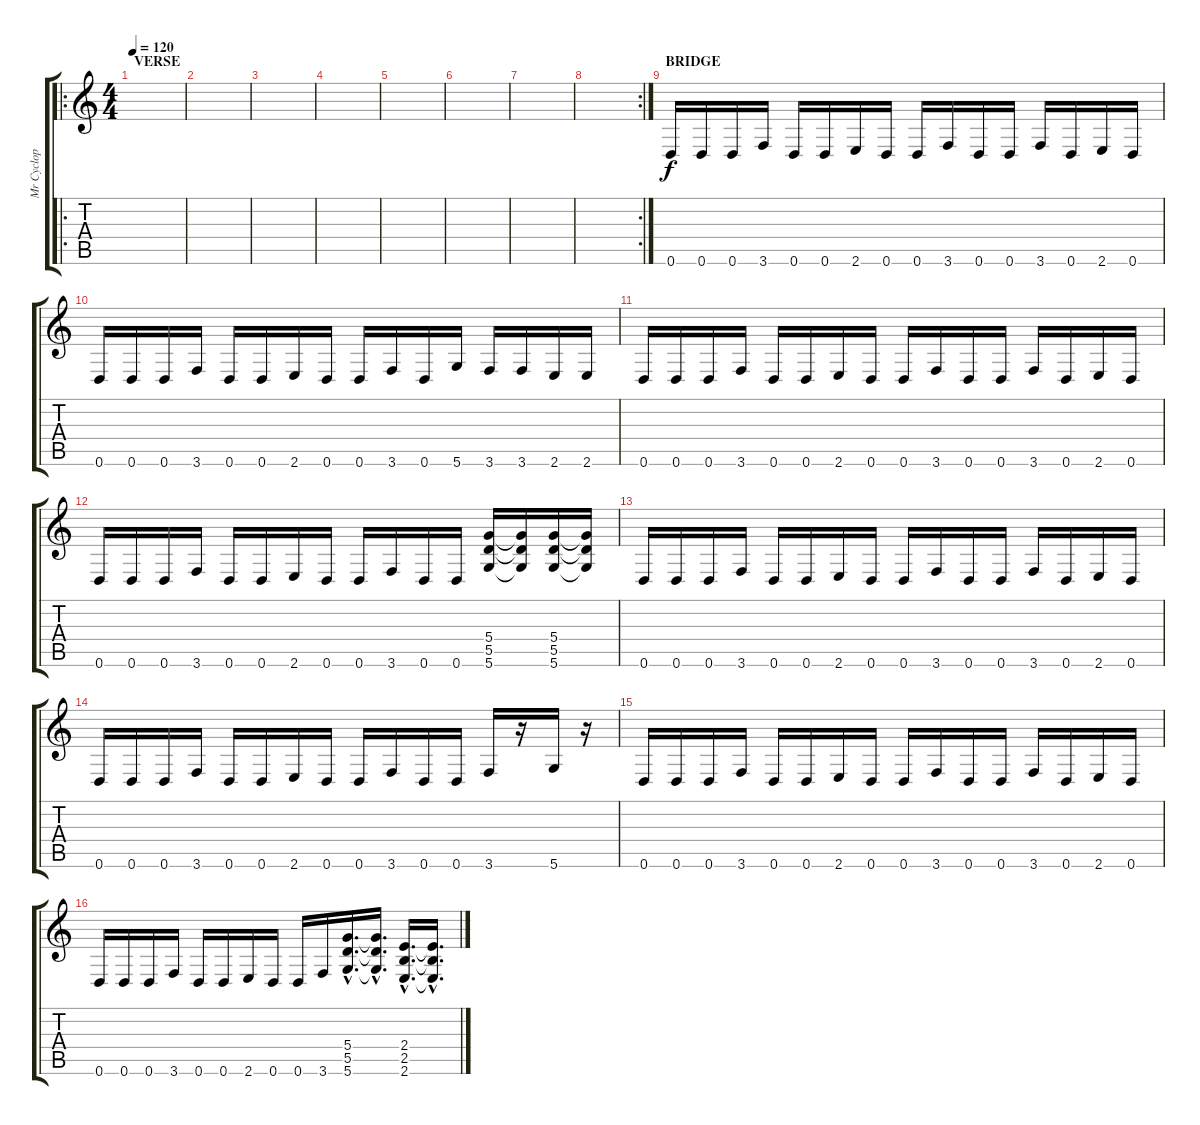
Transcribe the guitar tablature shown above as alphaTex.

\track ("Mr Cyclop" "Mr Cyclop") {instrument overdrivenguitar}
\staff {score tabs}
\tuning (E4 B3 G3 D3 A2 D2) {hide}
\ro
\ts (4 4)
\section ("" "VERSE")
\tempo 120
\clef g2
\ks c
|
|
|
|
|
|
|
\rc 2
|
\section ("" "BRIDGE")
0.6.16 0.6.16 0.6.16 3.6.16 0.6.16 0.6.16 2.6.16 0.6.16 0.6.16 3.6.16 0.6.16 0.6.16 3.6.16 0.6.16 2.6.16 0.6.16 |
0.6.16 0.6.16 0.6.16 3.6.16 0.6.16 0.6.16 2.6.16 0.6.16 0.6.16 3.6.16 0.6.16 5.6.16 3.6.16 3.6.16 2.6.16 2.6.16 |
0.6.16 0.6.16 0.6.16 3.6.16 0.6.16 0.6.16 2.6.16 0.6.16 0.6.16 3.6.16 0.6.16 0.6.16 3.6.16 0.6.16 2.6.16 0.6.16 |
0.6.16 0.6.16 0.6.16 3.6.16 0.6.16 0.6.16 2.6.16 0.6.16 0.6.16 3.6.16 0.6.16 0.6.16 (5.4 5.5 5.6).16 (5.4{t} 5.5{t} 5.6{t}).16 (5.4 5.5 5.6).16 (5.4{t} 5.5{t} 5.6{t}).16 |
0.6.16 0.6.16 0.6.16 3.6.16 0.6.16 0.6.16 2.6.16 0.6.16 0.6.16 3.6.16 0.6.16 0.6.16 3.6.16 0.6.16 2.6.16 0.6.16 |
0.6.16 0.6.16 0.6.16 3.6.16 0.6.16 0.6.16 2.6.16 0.6.16 0.6.16 3.6.16 0.6.16 0.6.16 3.6.16 r.16 5.6.16 r.16 |
0.6.16 0.6.16 0.6.16 3.6.16 0.6.16 0.6.16 2.6.16 0.6.16 0.6.16 3.6.16 0.6.16 0.6.16 3.6.16 0.6.16 2.6.16 0.6.16 |
0.6.16 0.6.16 0.6.16 3.6.16 0.6.16 0.6.16 2.6.16 0.6.16 0.6.16 3.6.16 (5.4{hac} 5.5{hac} 5.6{hac}).16{d} (5.4{hac t} 5.5{hac t} 5.6{hac t}).16{d} (2.4{hac} 2.5{hac} 2.6{hac}).16{d} (2.4{hac t} 2.5{hac t} 2.6{hac t}).16{d}
